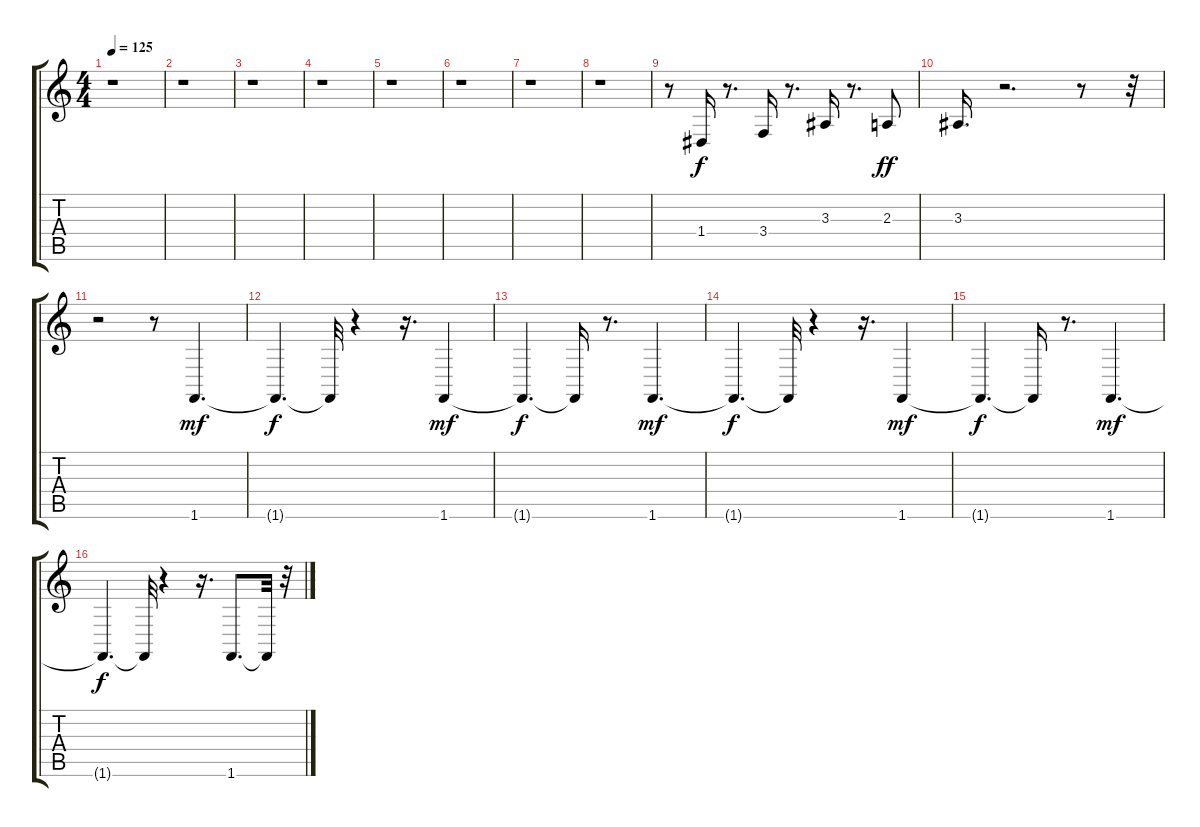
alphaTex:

\track "" {instrument trombone}
\staff {score tabs}
\tuning (E4 B3 G3 D3 A2 E2) {hide}
\ts (4 4)
\tempo 125
\clef g2
\ks c
r.1{dy f} |
r.1 |
r.1 |
r.1 |
r.1 |
r.1 |
r.1 |
r.1 |
r.8 1.4.16 r.8{d} 3.4.16 r.8{d} 3.3.16 r.8{d} 2.3.8{dy ff} |
3.3.16{d} r.2{d} r.8 r.32 |
r.2 r.8 1.6.4{d dy mf} |
1.6{t}.4{d dy f} 1.6{t}.32 r.4 r.16{d} 1.6.4{dy mf} |
1.6{t}.4{d dy f} 1.6{t}.16 r.8{d} 1.6.4{d dy mf} |
1.6{t}.4{d dy f} 1.6{t}.32 r.4 r.16{d} 1.6.4{dy mf} |
1.6{t}.4{d dy f} 1.6{t}.16 r.8{d} 1.6.4{d dy mf} |
1.6{t}.4{d dy f} 1.6{t}.32 r.4 r.16{d} 1.6.8{d} 1.6{t}.32 r.32
